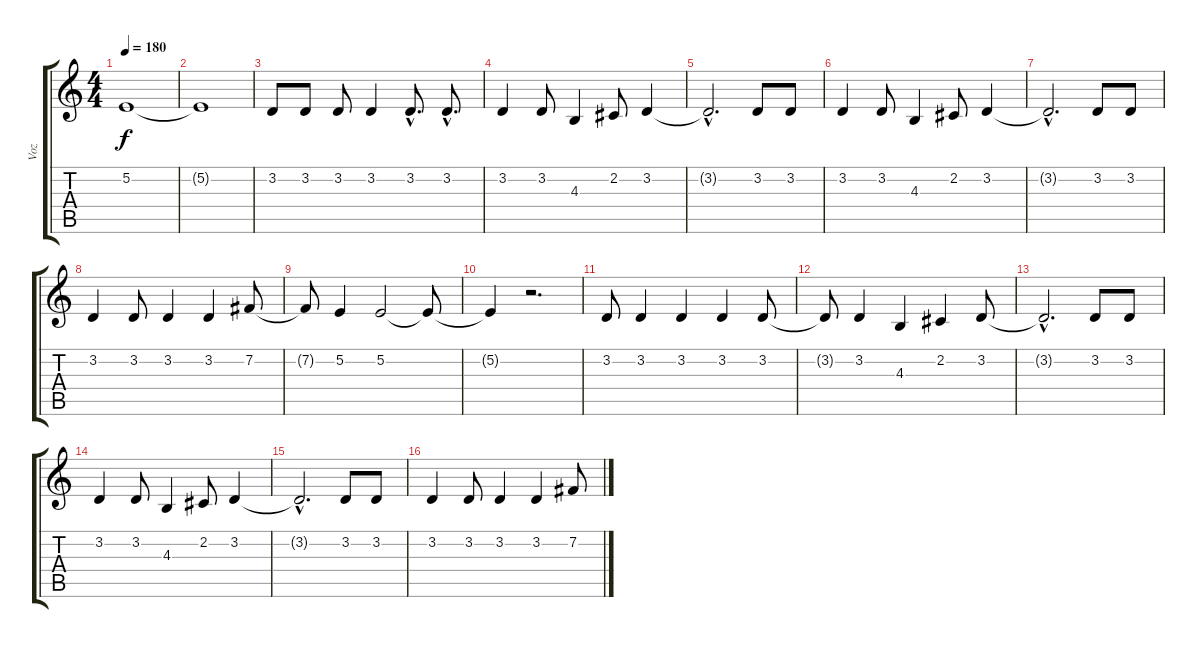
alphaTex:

\track ("Voz" "Voz") {instrument lead6voice}
\staff {score tabs}
\tuning (E4 B3 G3 D3 A2 E2) {hide}
\ts (4 4)
\tempo 180
\clef g2
\ks c
5.2{t}.1{dy f} |
5.2{t}.1 |
3.2.8 3.2.8 3.2.8 3.2.4 3.2{hac}.8{d} 3.2{hac}.8{d} |
3.2.4 3.2.8 4.3.4 2.2.8 3.2.4 |
3.2{hac t}.2{d} 3.2.8 3.2.8 |
3.2.4 3.2.8 4.3.4 2.2.8 3.2.4 |
3.2{hac t}.2{d} 3.2.8 3.2.8 |
3.2.4 3.2.8 3.2.4 3.2.4 7.2.8 |
7.2{t}.8 5.2.4 5.2.2 5.2{t}.8 |
5.2{t}.4 r.2{d} |
3.2.8 3.2.4 3.2.4 3.2.4 3.2.8 |
3.2{t}.8 3.2.4 4.3.4 2.2.4 3.2.8 |
3.2{hac t}.2{d} 3.2.8 3.2.8 |
3.2.4 3.2.8 4.3.4 2.2.8 3.2.4 |
3.2{hac t}.2{d} 3.2.8 3.2.8 |
3.2.4 3.2.8 3.2.4 3.2.4 7.2.8
